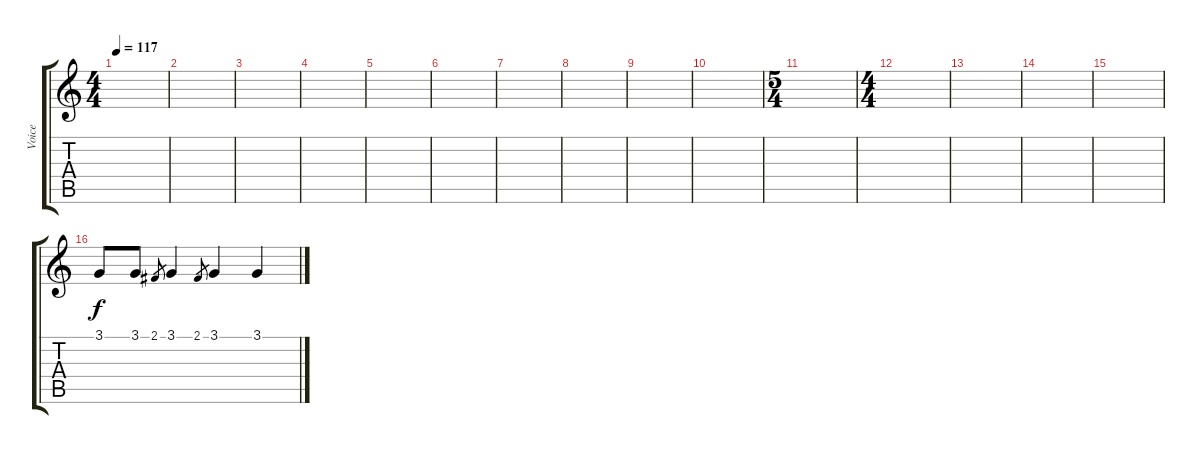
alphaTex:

\track ("Voice" "Voice") {instrument trombone}
\staff {score tabs}
\tuning (E4 B3 G3 D3 A2 E2) {hide}
\ts (4 4)
\tempo 117
\clef g2
\ks c
|
|
|
|
|
|
|
|
|
|
\ts (5 4)
|
\ts (4 4)
|
|
|
|
3.1.8 3.1.8 2.1.8{gr} 3.1.4 2.1.8{gr} 3.1.4 3.1.4
